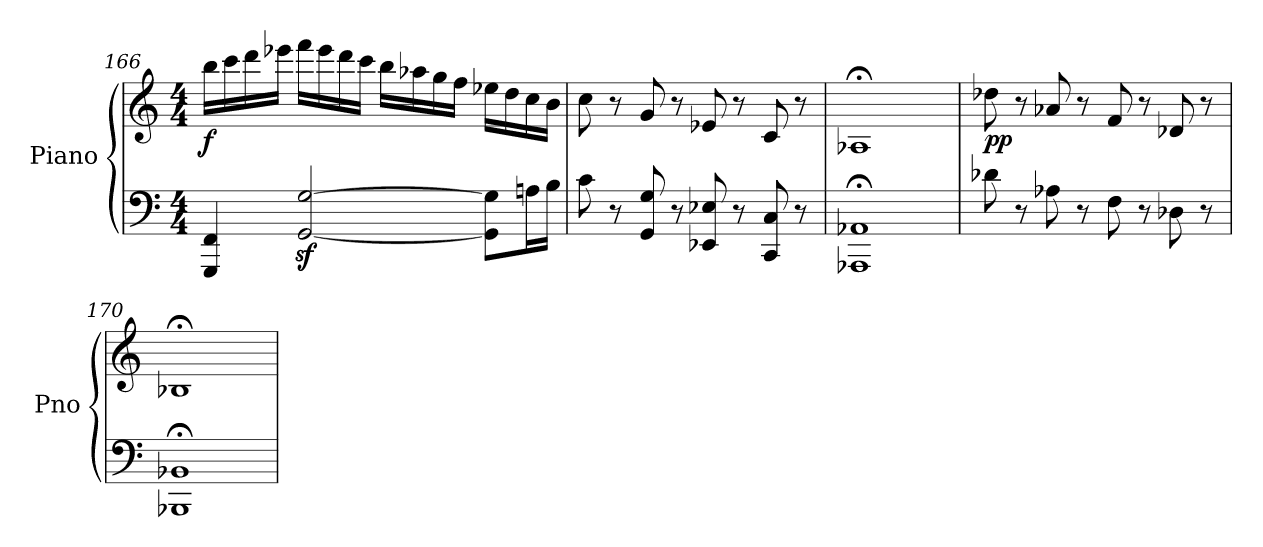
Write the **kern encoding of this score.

**kern	**kern	**dynam
*part1	*part1	*part1
*staff2	*staff1	*staff1/2
*I"Piano	*	*
*I'Pno	*	*
!!LO:LB:g=z
*clefF4	*clefG2	*
*k[]	*k[]	*
*M4/4	*M4/4	*
=166	=166	=166
!	!	!LO:DY:b
4GGG/ 4FF/	16bb\LL	f
.	16ccc\	.
.	16ddd\	.
.	16eee-X\JJ	.
[2GG/z< [2G/z<	16fff\LL	.
.	16eee-\	.
.	16ddd\	.
.	16ccc\JJ	.
.	16bb\LL	.
.	16aa-X\	.
.	16gg\	.
.	16ff\JJ	.
8GG\] 8G\]L	16ee-X\LL	.
.	16dd\	.
16An\L	16cc\	.
16B\JJ	16b\JJ	.
=167	=167	=167
8c\	8cc\	.
8r	8r	.
!	!	!LO:DY:b
8GG/ 8G/	8g/	other-dynamics
8r	8r	.
8EE-X/ 8E-X/	8e-X/	.
8r	8r	.
8CC/ 8C/	8c/	.
8r	8r	.
=168	=168	=168
1AAA-X;< 1AA-X;<	1A-X;<	.
=169	=169	=169
!	!	!LO:DY:b
8d-X\	8dd-X\	pp
8r	8r	.
8A-X\	8a-X/	.
8r	8r	.
8F\	8f/	.
8r	8r	.
8D-X\	8d-X/	.
8r	8r	.
=170	=170	=170
1BBB-X;< 1BB-X;<	1B-X;<	.
=	=	=
*-	*-	*-
